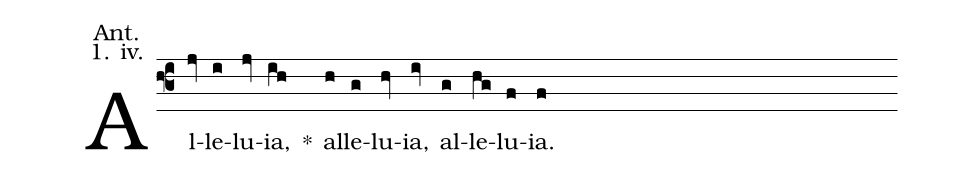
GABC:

annotation: Ant.;
annotation: 1. iv.;
%%
(f3) Al(jv)le(i)lu(jv)ia,(ih) <sp>*</sp>() al(h)le(g)lu(hv)ia,(iv) al(g)le(hg)lu(f)ia.(f)
